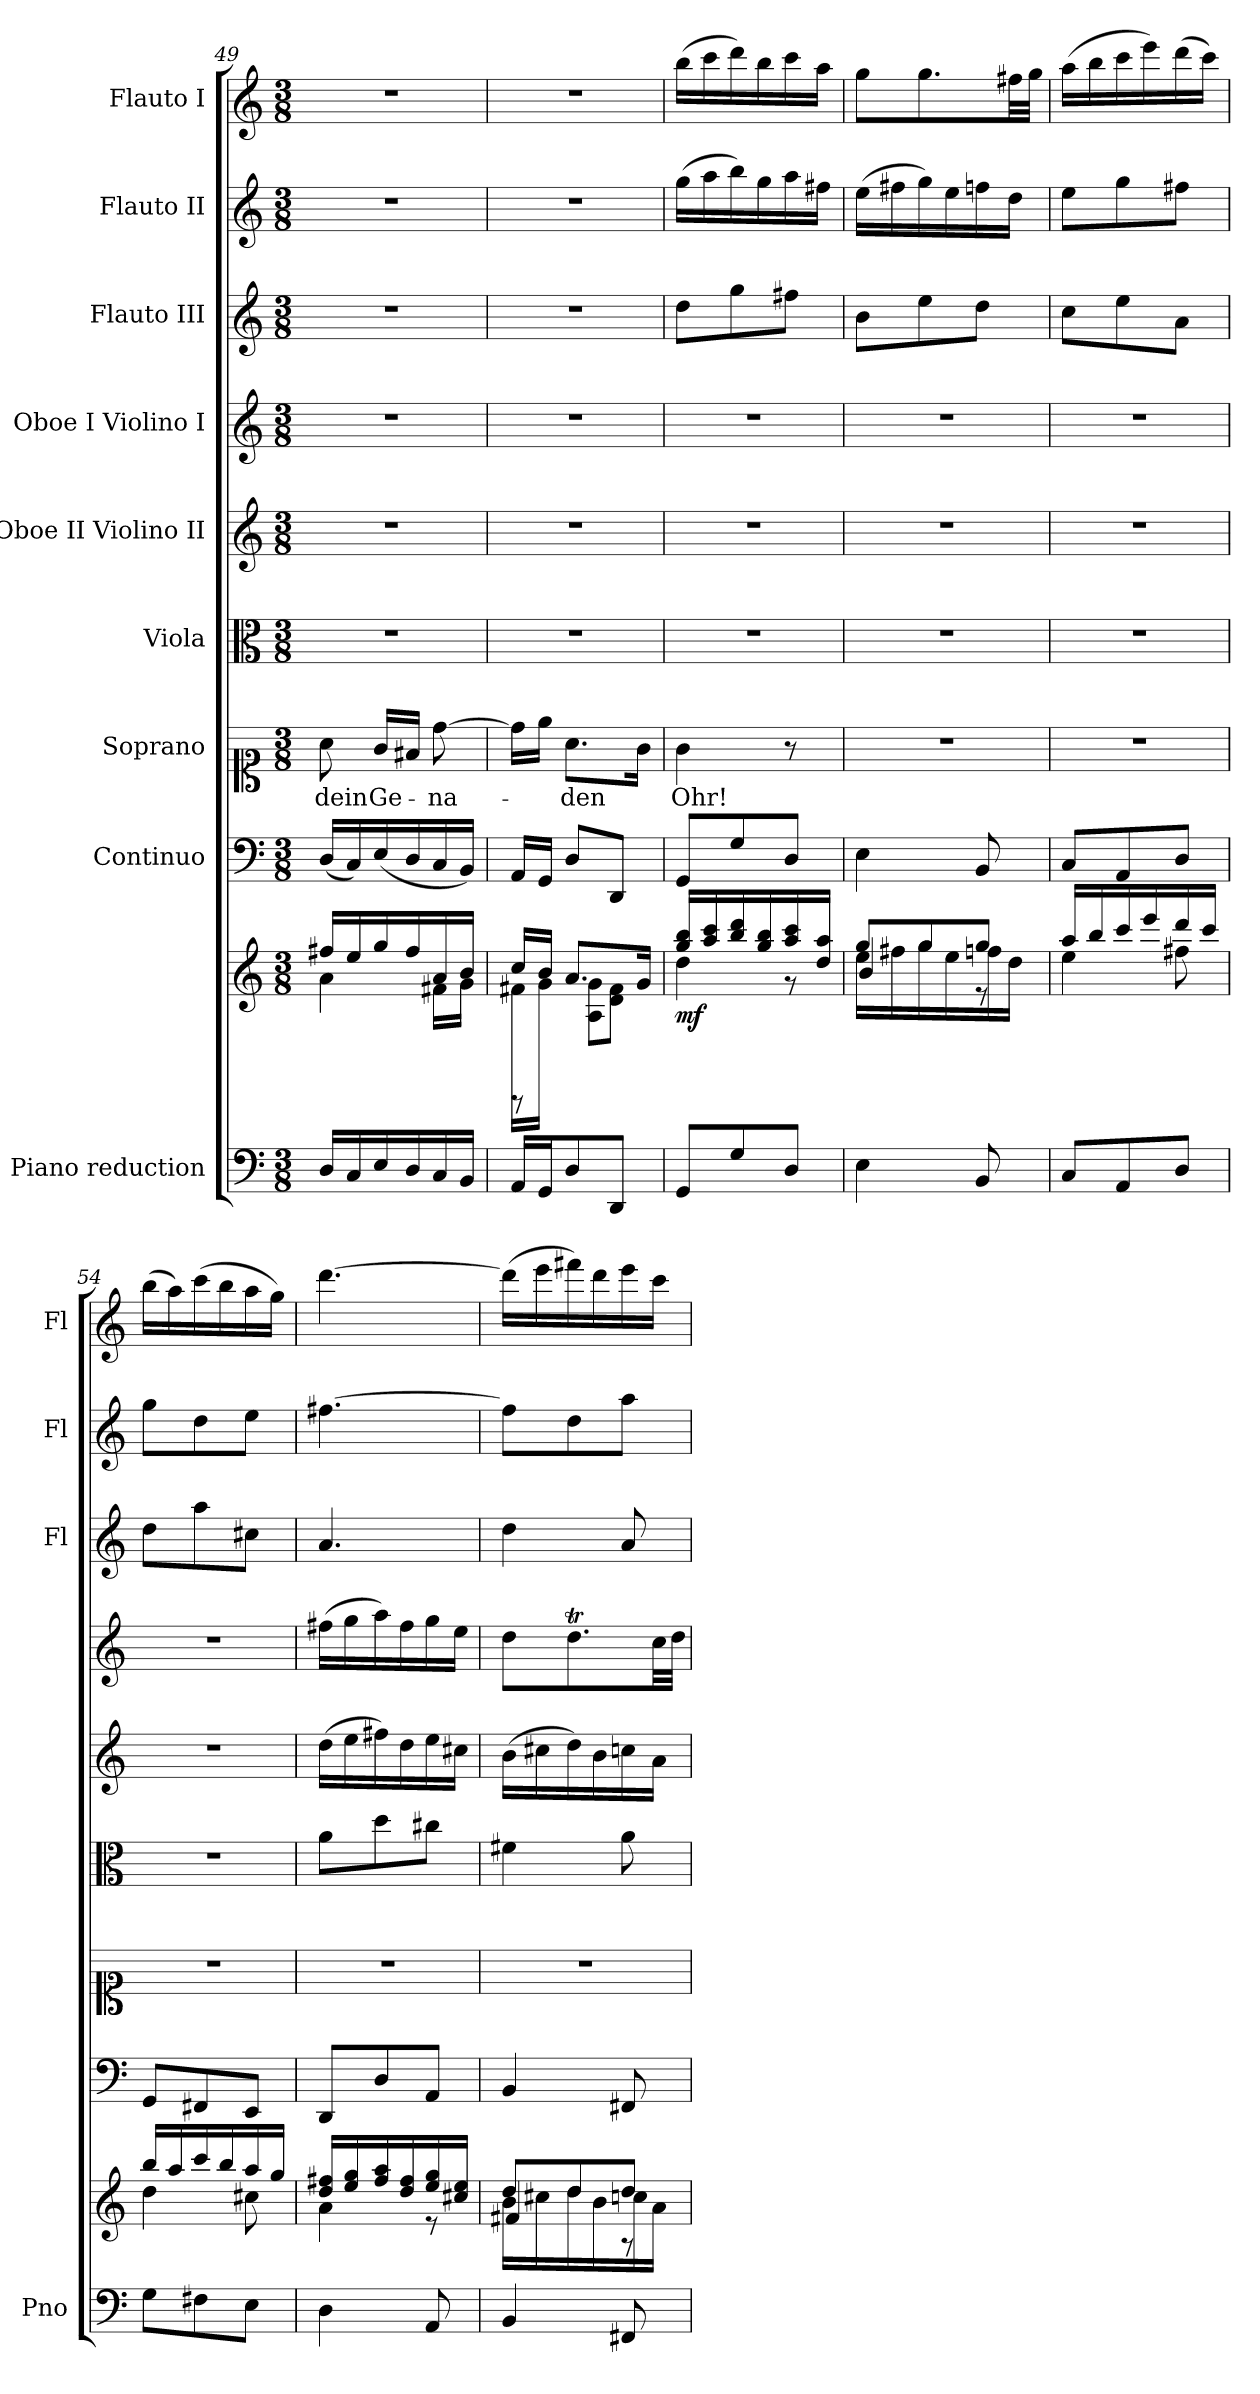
**kern	**kern	**dynam	**kern	**kern	**text	**kern	**kern	**kern	**kern	**kern	**kern
*part9	*part9	*part9	*part8	*part7	*part7	*part6	*part5	*part4	*part3	*part2	*part1
*staff10	*staff9	*staff9/10	*staff8	*staff7	*staff7	*staff6	*staff5	*staff4	*staff3	*staff2	*staff1
*I"Piano reduction	*	*	*I"Continuo	*I"Soprano	*	*I"Viola	*I"Oboe II Violino II	*I"Oboe I Violino I	*I"Flauto III	*I"Flauto II	*I"Flauto I
*I'Pno	*	*	*	*	*	*	*	*	*I'Fl	*I'Fl	*I'Fl
!!LO:PB:g=z
*clefF4	*clefG2	*	*clefF4	*clefC1	*	*clefC3	*clefG2	*clefG2	*clefG2	*clefG2	*clefG2
*k[]	*k[]	*	*k[]	*k[]	*	*k[]	*k[]	*k[]	*k[]	*k[]	*k[]
*M3/8	*M3/8	*	*M3/8	*M3/8	*	*M3/8	*M3/8	*M3/8	*M3/8	*M3/8	*M3/8
=49	=49	=49	=49	=49	=49	=49	=49	=49	=49	=49	=49
*	*^	*	*	*	*	*	*	*	*	*	*
!	!	!	!	!	!	!LO:LY:b	!	!	!	!	!	!
16D/LL	16ff#X/LL	4a\	.	(<16D/LL	8a\	dein	4.r	4.r	4.r	4.r	4.r	4.r
16C/	16ee/	.	.	16C/)	.	.	.	.	.	.	.	.
!	!	!	!	!	!	!LO:LY:b	!	!	!	!	!	!
16E/	16gg/	.	.	(<16E/	16g/LL	Ge-	.	.	.	.	.	.
16D/	16ff#/	.	.	16D/	16f#X/JJ	.	.	.	.	.	.	.
!	!	!	!	!	!	!LO:LY:b	!	!	!	!	!	!
16C/	16a/	16f#X\LL	.	16C/	[8dd\	-na-	.	.	.	.	.	.
16BB/JJ	16b/JJ	16g\JJ	.	16BB/JJ)	.	.	.	.	.	.	.	.
=50	=50	=50	=50	=50	=50	=50	=50	=50	=50	=50	=50	=50
*	*	*^	*	*	*	*	*	*	*	*	*	*
16AA/LL	16cc/LL	16f#X\LL	8rFFF	.	16AA/LL	16dd\LL]	.	4.r	4.r	4.r	4.r	4.r	4.r
16GG/J	16b/JJ	16g\JJ	.	.	16GG/JJ	16ee\JJ	.	.	.	.	.	.	.
!	!	!	!	!	!	!	!LO:LY:b	!	!	!	!	!	!
8D/	8.a/L	8A\ 8g\L	4ryy	.	8D/L	8.a\L	-den	.	.	.	.	.	.
8DD/J	.	8d\ 8f#\J	.	.	8DD/J	.	.	.	.	.	.	.	.
.	16g/Jk	.	.	.	.	16g\Jk	.	.	.	.	.	.	.
*	*	*v	*v	*	*	*	*	*	*	*	*	*	*
=51	=51	=51	=51	=51	=51	=51	=51	=51	=51	=51	=51	=51
!	!	!	!LO:DY:b	!	!	!LO:LY:b	!	!	!	!	!	!
8GG/L	16gg/ 16bb/LL	4dd\	mf	8GG/L	4g\	Ohr!	4.r	4.r	4.r	8dd\L	(>16gg\LL	(>16bb\LL
.	16aa/ 16ccc/	.	.	.	.	.	.	.	.	.	16aa\	16ccc\
8G/	16bb/ 16ddd/	.	.	8G/	.	.	.	.	.	8gg\	16bb\)	16ddd\)
.	16gg/ 16bb/	.	.	.	.	.	.	.	.	.	16gg\	16bb\
8D/J	16aa/ 16ccc/	8r	.	8D/J	8r	.	.	.	.	8ff#X\J	16aa\	16ccc\
.	16dd/ 16aa/JJ	.	.	.	.	.	.	.	.	.	16ff#X\JJ	16aa\JJ
=52	=52	=52	=52	=52	=52	=52	=52	=52	=52	=52	=52	=52
*	*	*^	*	*	*	*	*	*	*	*	*	*
4E\	8gg/L	16ee\LL	4b/	.	4E\	4.r	.	4.r	4.r	4.r	8b\L	(>16ee\LL	8gg\L
.	.	16ff#X\	.	.	.	.	.	.	.	.	.	16ff#X\	.
.	8gg/	16gg\	.	.	.	.	.	.	.	.	8ee\	16gg\)	8.gg\
.	.	16ee\	.	.	.	.	.	.	.	.	.	16ee\	.
8BB/	8gg/J	16ffn\	8re	.	8BB/	.	.	.	.	.	8dd\J	16ffn\	.
.	.	16dd\JJ	.	.	.	.	.	.	.	.	.	16dd\JJ	32ff#X\LL
.	.	.	.	.	.	.	.	.	.	.	.	.	32gg\JJJ
*	*	*v	*v	*	*	*	*	*	*	*	*	*	*
=53	=53	=53	=53	=53	=53	=53	=53	=53	=53	=53	=53	=53
8C/L	16aa/LL	4ee\	.	8C/L	4.r	.	4.r	4.r	4.r	8cc\L	8ee\L	(>16aa\LL
.	16bb/	.	.	.	.	.	.	.	.	.	.	16bb\
8AA/	16ccc/	.	.	8AA/	.	.	.	.	.	8ee\	8gg\	16ccc\
.	16eee/	.	.	.	.	.	.	.	.	.	.	16eee\)
8D/J	16ddd/	8ff#X\	.	8D/J	.	.	.	.	.	8a\J	8ff#X\J	(>16ddd\
.	16ccc/JJ	.	.	.	.	.	.	.	.	.	.	16ccc\JJ)
=54	=54	=54	=54	=54	=54	=54	=54	=54	=54	=54	=54	=54
8G\L	16bb/LL	4dd\	.	8GG/L	4.r	.	4.r	4.r	4.r	8dd\L	8gg\L	(>16bb\LL
.	16aa/	.	.	.	.	.	.	.	.	.	.	16aa\)
8F#X\	16ccc/	.	.	8FF#X/	.	.	.	.	.	8aa\	8dd\	(>16ccc\
.	16bb/	.	.	.	.	.	.	.	.	.	.	16bb\
8E\J	16aa/	8cc#X\	.	8EE/J	.	.	.	.	.	8cc#X\J	8ee\J	16aa\
.	16gg/JJ	.	.	.	.	.	.	.	.	.	.	16gg\JJ)
=55	=55	=55	=55	=55	=55	=55	=55	=55	=55	=55	=55	=55
4D\	16dd/ 16ff#X/LL	4a\	.	8DD/L	4.r	.	8a\L	(>16dd\LL	(>16ff#X\LL	4.a/	[4.ff#X\	[4.ddd\
.	16ee/ 16gg/	.	.	.	.	.	.	16ee\	16gg\	.	.	.
.	16ff#/ 16aa/	.	.	8D/	.	.	8dd\	16ff#X\)	16aa\)	.	.	.
.	16dd/ 16ff#/	.	.	.	.	.	.	16dd\	16ff#\	.	.	.
8AA/	16ee/ 16gg/	8r	.	8AA/J	.	.	8cc#X\J	16ee\	16gg\	.	.	.
.	16cc#X/ 16ee/JJ	.	.	.	.	.	.	16cc#X\JJ	16ee\JJ	.	.	.
!!LO:PB:g=z
=56	=56	=56	=56	=56	=56	=56	=56	=56	=56	=56	=56	=56
*	*	*^	*	*	*	*	*	*	*	*	*	*
4BB/	8dd/L	16b\LL	4f#X/	.	4BB/	4.r	.	4f#X\	(>16b\LL	8dd\L	4dd\	8ff#\L]	(>16ddd\LL]
.	.	16cc#X\	.	.	.	.	.	.	16cc#X\	.	.	.	16eee\
.	8dd/	16dd\	.	.	.	.	.	.	16dd\)	8.ddT\	.	8dd\	16fff#X\)
.	.	16b\	.	.	.	.	.	.	16b\	.	.	.	16ddd\
8FF#X/	8dd/J	16ccn\	8rA	.	8FF#X/	.	.	8a\	16ccn\	.	8a/	8aa\J	16eee\
.	.	16a\JJ	.	.	.	.	.	.	16a\JJ	32cc\LL	.	.	16ccc\JJ
.	.	.	.	.	.	.	.	.	.	32dd\JJJ	.	.	.
*	*v	*v	*v	*	*	*	*	*	*	*	*	*	*
=	=	=	=	=	=	=	=	=	=	=	=
*-	*-	*-	*-	*-	*-	*-	*-	*-	*-	*-	*-
